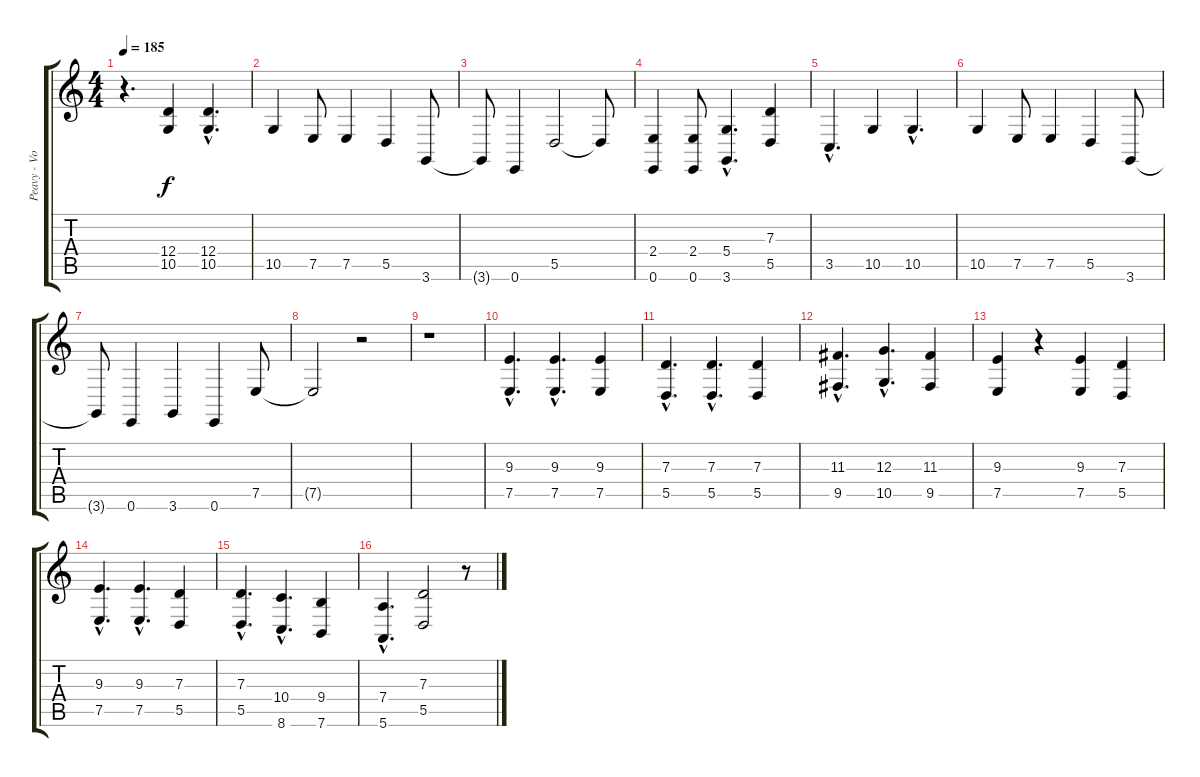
\track ("Peavy - Vocals" "Peavy - Vo") {instrument lead6voice}
\staff {score tabs}
\tuning (E4 B3 G3 D3 A2 E2) {hide}
\ts (4 4)
\tempo 185
\clef g2
\ks c
r.4{d dy f} (12.4 10.5).4 (12.4{hac} 10.5{hac}).4{d} |
10.5.4 7.5.8 7.5.4 5.5.4 3.6.8 |
3.6{t}.8 0.6.4 5.5.2 5.5{t}.8 |
(2.4 0.6).4 (2.4 0.6).8 (5.4{hac} 3.6{hac}).4{d} (7.3 5.5).4 |
3.5{hac}.4{d} 10.5.4 10.5{hac}.4{d} |
10.5.4 7.5.8 7.5.4 5.5.4 3.6.8 |
3.6{t}.8 0.6.4 3.6.4 0.6.4 7.5.8 |
7.5{t}.2 r.2 |
r.1 |
(9.3{hac} 7.5{hac}).4{d} (9.3{hac} 7.5{hac}).4{d} (9.3 7.5).4 |
(7.3{hac} 5.5{hac}).4{d} (7.3{hac} 5.5{hac}).4{d} (7.3 5.5).4 |
(11.3{hac} 9.5{hac}).4{d} (12.3{hac} 10.5{hac}).4{d} (11.3 9.5).4 |
(9.3 7.5).4 r.4 (9.3 7.5).4 (7.3 5.5).4 |
(9.3{hac} 7.5{hac}).4{d} (9.3{hac} 7.5{hac}).4{d} (7.3 5.5).4 |
(7.3{hac} 5.5{hac}).4{d} (10.4{hac} 8.6{hac}).4{d} (9.4 7.6).4 |
(7.4{hac} 5.6{hac}).4{d} (7.3 5.5).2 r.8
